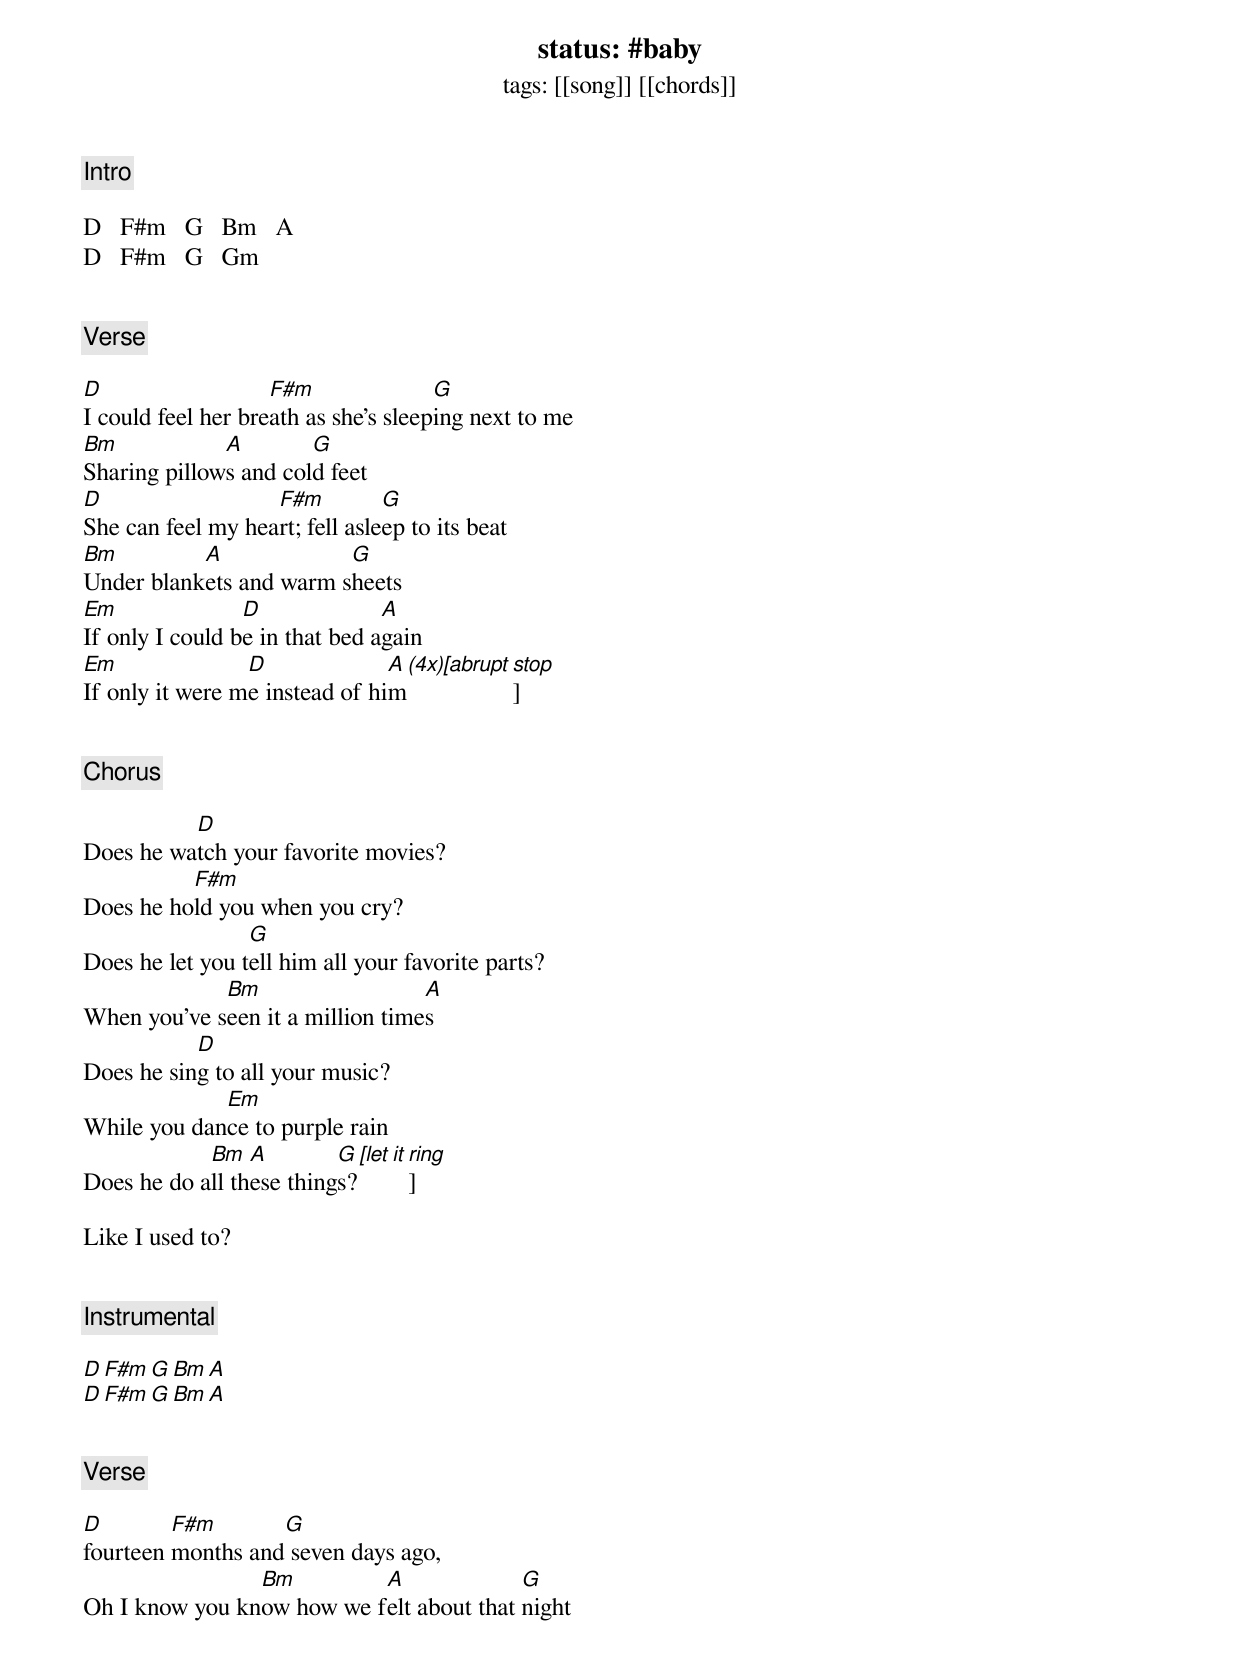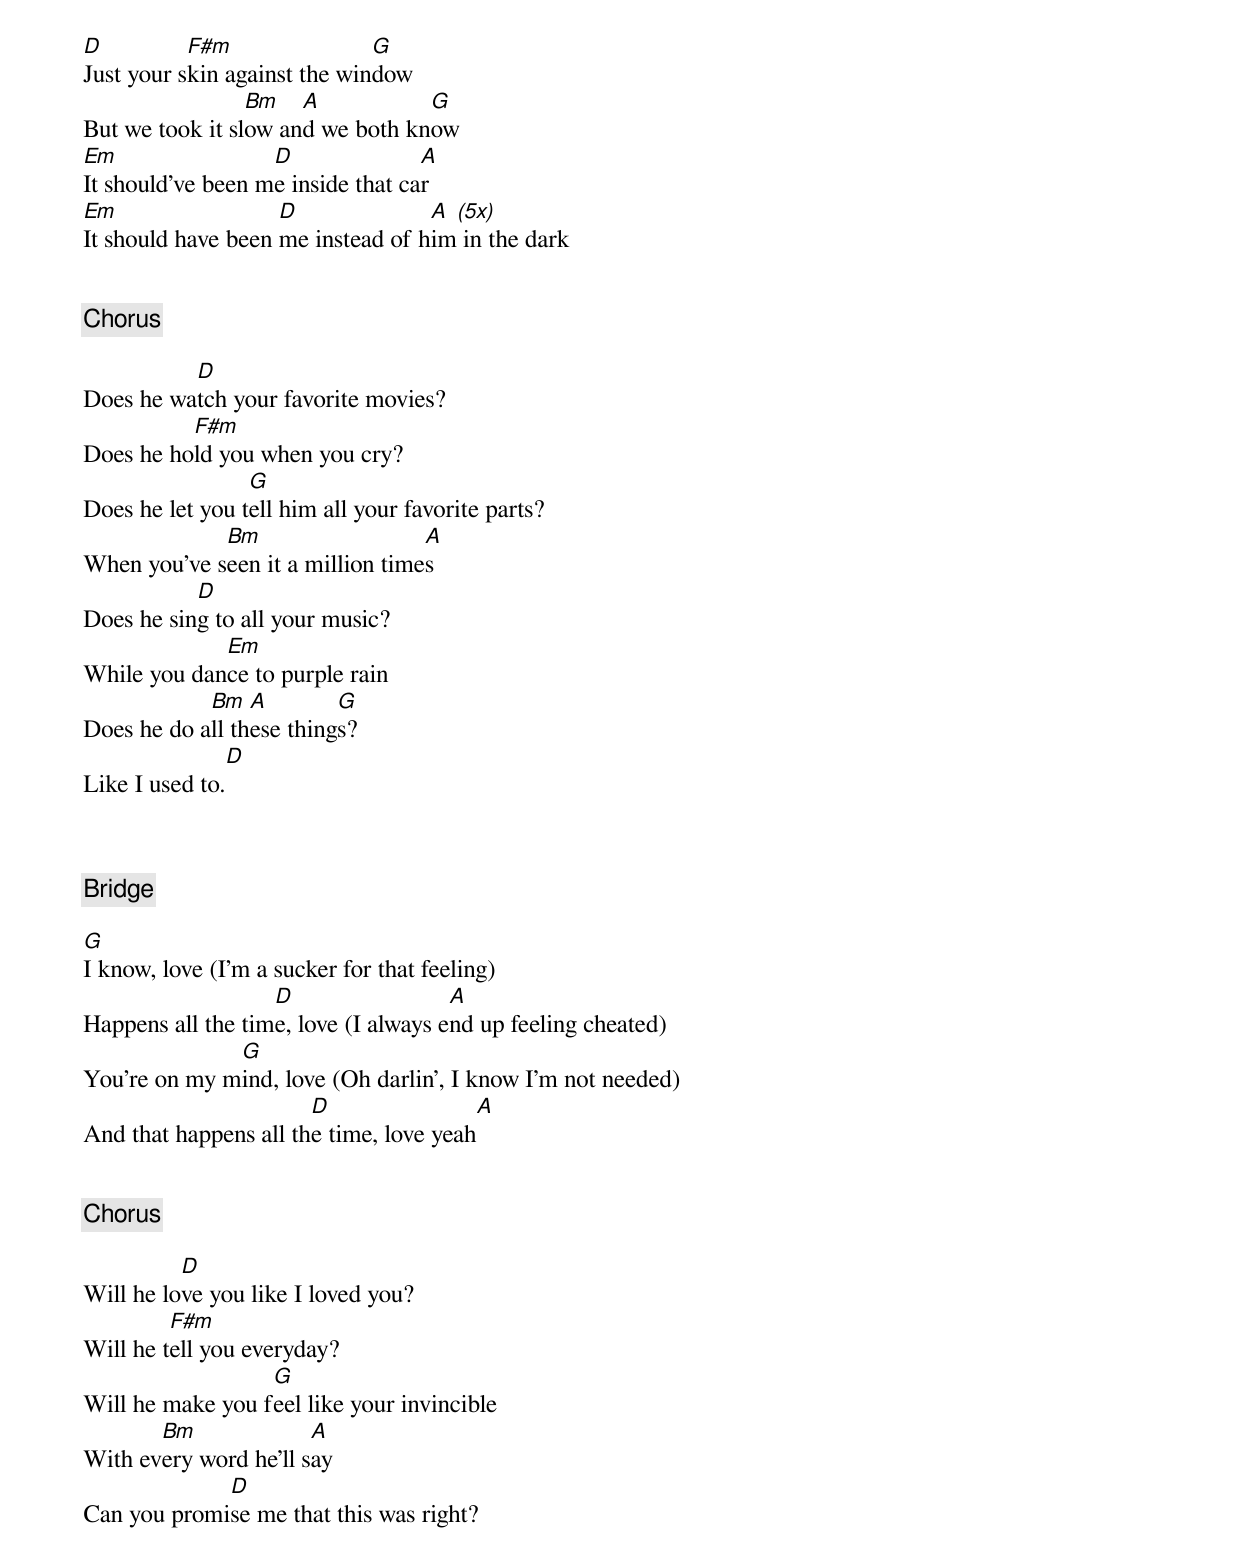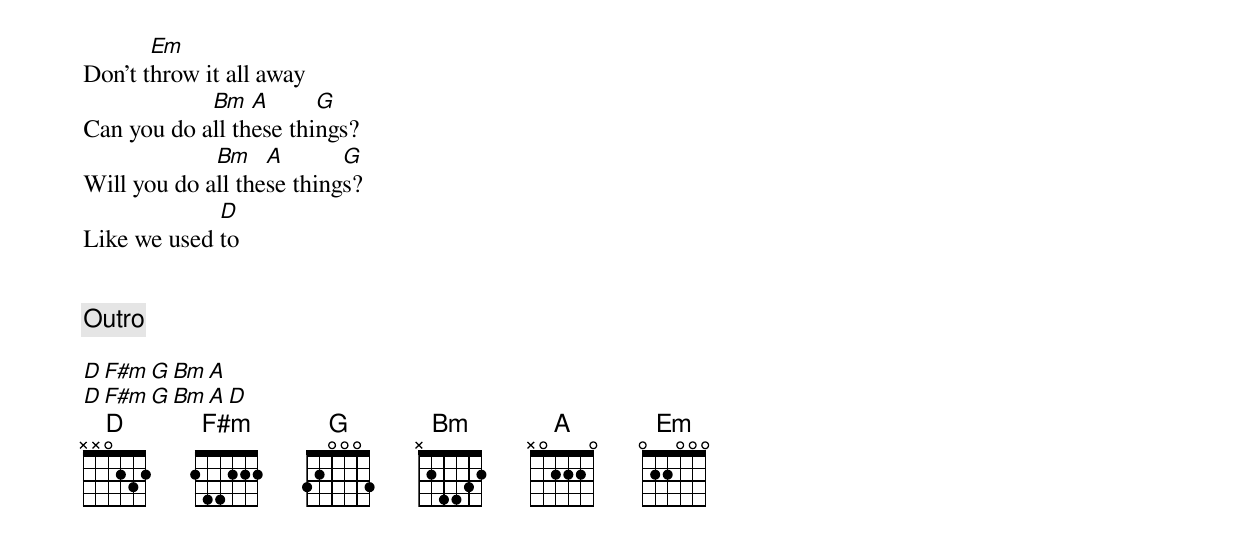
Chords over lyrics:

status: #baby
tags: [[song]] [[chords]]


[Intro]

D   F#m   G   Bm   A
D   F#m   G   Gm


[Verse]

D                   F#m               G
I could feel her breath as she’s sleeping next to me
Bm            A        G
Sharing pillows and cold feet
D                  F#m          G
She can feel my heart; fell asleep to its beat
Bm         A             G
Under blankets and warm sheets
Em               D              A
If only I could be in that bed again
Em               D              A (4x)[abrupt stop]
If only it were me instead of him


[Chorus]

          D
Does he watch your favorite movies?
          F#m
Does he hold you when you cry?
                 G
Does he let you tell him all your favorite parts?
             Bm                   A
When you’ve seen it a million times
           D
Does he sing to all your music?
             Em
While you dance to purple rain
            Bm   A        G [let it ring]
Does he do all these things?

Like I used to?


[Instrumental]

D   F#m   G   Bm   A
D   F#m   G   Bm   A


[Verse]

D        F#m       G
fourteen months and seven days ago,
                Bm         A              G
Oh I know you know how we felt about that night
D          F#m                G
Just your skin against the window
                 Bm   A           G
But we took it slow and we both know
Em                 D               A
It should've been me inside that car
Em                  D              A (5x)
It should have been me instead of him in the dark


[Chorus]

          D
Does he watch your favorite movies?
          F#m
Does he hold you when you cry?
                 G
Does he let you tell him all your favorite parts?
             Bm                   A
When you’ve seen it a million times
           D
Does he sing to all your music?
             Em
While you dance to purple rain
            Bm   A        G
Does he do all these things?
                   D
Like I used to.



[Bridge]

G
I know, love (I’m a sucker for that feeling)
                   D                  A
Happens all the time, love (I always end up feeling cheated)
              G
You’re on my mind, love (Oh darlin', I know I’m not needed)
                       D                A
And that happens all the time, love yeah


[Chorus]

          D
Will he love you like I loved you?
         F#m
Will he tell you everyday?
                  G
Will he make you feel like your invincible
       Bm              A
With every word he’ll say
             D
Can you promise me that this was right?
       Em
Don’t throw it all away
            Bm   A      G
Can you do all these things?
             Bm    A       G
Will you do all these things?
             D
Like we used to


[Outro]

D   F#m   G   Bm   A
D   F#m   G   Bm   A   D
